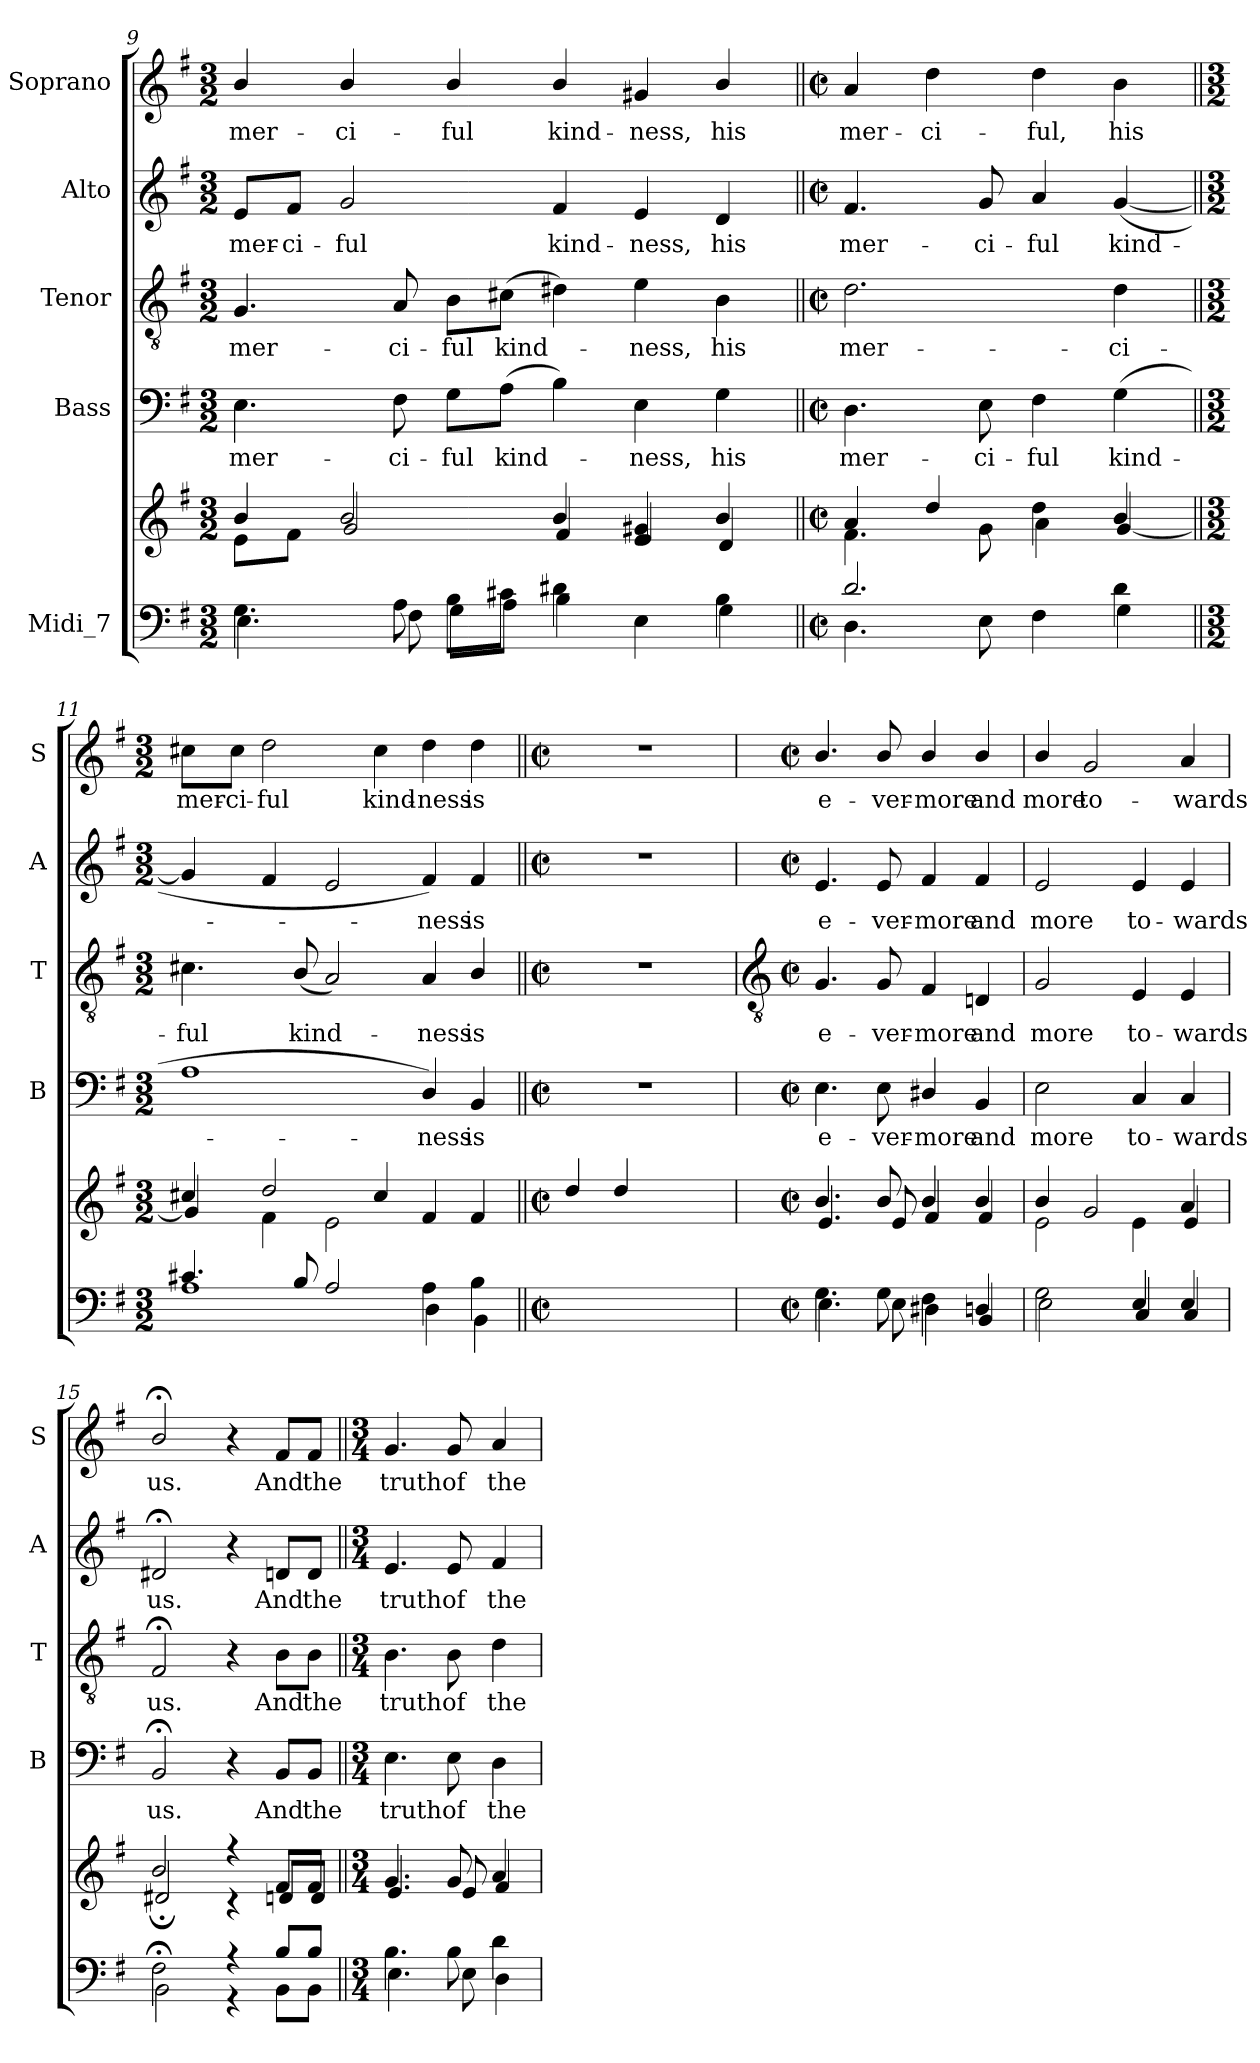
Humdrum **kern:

**kern	**kern	**kern	**text	**kern	**text	**kern	**text	**kern	**text
*part5	*part5	*part4	*part4	*part3	*part3	*part2	*part2	*part1	*part1
*staff6	*staff5	*staff4	*staff4	*staff3	*staff3	*staff2	*staff2	*staff1	*staff1
*I"Midi_7	*	*I"Bass	*	*I"Tenor	*	*I"Alto	*	*I"Soprano	*
*	*	*I'B	*	*I'T	*	*I'A	*	*I'S	*
!!LO:LB:g=z
*clefF4	*clefG2	*clefF4	*	*clefGv2	*	*clefG2	*	*clefG2	*
*k[f#]	*k[f#]	*k[f#]	*	*k[f#]	*	*k[f#]	*	*k[f#]	*
*G:	*G:	*G:	*	*G:	*	*G:	*	*G:	*
*M3/2	*M3/2	*M3/2	*	*M3/2	*	*M3/2	*	*M3/2	*
=9	=9	=9	=9	=9	=9	=9	=9	=9	=9
*^	*^	*	*	*	*	*	*	*	*
*	*	*	*^	*	*	*	*	*	*	*	*
!	!	!	!	!	!	!LO:LY:b	!	!LO:LY:b	!	!LO:LY:b	!	!LO:LY:b
4.G\	4.E\	4b/	8e\L	1ryy	4.E	mer-	4.G	mer-	8e/L	mer-	4b/	mer-
!	!	!	!	!	!	!	!	!	!	!LO:LY:b	!	!
.	.	.	8f#\J	.	.	.	.	.	8f#/J	-ci-	.	.
!	!	!	!	!	!	!	!	!	!	!LO:LY:b	!	!LO:LY:b
.	.	2b/	2g/	.	.	.	.	.	2g	-ful	4b/	-ci-
!	!	!	!	!	!	!LO:LY:b	!	!LO:LY:b	!	!	!	!
8A\	8F#\	.	.	.	8F#	-ci-	8A	-ci-	.	.	.	.
!	!	!	!	!	!	!LO:LY:b	!	!LO:LY:b	!	!	!	!LO:LY:b
8B\L	8G\L	.	.	.	8G\L	-ful	8B\L	-ful	.	.	4b/	-ful
!	!	!	!	!	!	!LO:LY:b	!	!LO:LY:b	!	!	!	!
8c#X\J	8A\J	.	.	.	(>8A\J	kind-	(>8c#X\J	kind-	.	.	.	.
!	!	!	!	!	!	!	!	!	!	!LO:LY:b	!	!LO:LY:b
4d#X\	4B\	4b/	4f#/	.	4B)	.	4d#X)	.	4f#	kind-	4b/	kind-
!	!	!	!	!	!	!LO:LY:b	!	!LO:LY:b	!	!LO:LY:b	!	!LO:LY:b
4ryy	4E\	4g#X/	4e/	4e/	4E	ness,	4e	ness,	4e	-ness,	4g#X	-ness,
!	!	!	!	!	!	!LO:LY:b	!	!LO:LY:b	!	!LO:LY:b	!	!LO:LY:b
4B\	4G\	4b/	4d/	4ryy	4G	his	4B	his	4d	his	4b/	his
*	*	*v	*v	*v	*	*	*	*	*	*	*	*
=10||	=10||	=10||	=10||	=10||	=10||	=10||	=10||	=10||	=10||	=10||
*M2/2	*	*M2/2	*M2/2	*	*M2/2	*	*M2/2	*	*M2/2	*
*met(c|)	*	*met(c|)	*met(c|)	*	*met(c|)	*	*met(c|)	*	*met(c|)	*
*	*	*^	*	*	*	*	*	*	*	*
*	*	*	*^	*	*	*	*	*	*	*	*
!	!	!	!	!	!	!LO:LY:b	!	!LO:LY:b	!	!LO:LY:b	!	!LO:LY:b
*	*	*	*v	*v	*	*	*	*	*	*	*	*
2.d/	4.D\	4a/	4.f#\	4.D	mer-	2.d	mer-	4.f#	mer-	4a	mer-
!	!	!	!	!	!	!	!	!	!	!	!LO:LY:b
.	.	4dd/	.	.	.	.	.	.	.	4dd	-ci-
!	!	!	!	!	!LO:LY:b	!	!	!	!LO:LY:b	!	!
.	8E\	.	8g\	8E	-ci-	.	.	8g	-ci-	.	.
!	!	!	!	!	!LO:LY:b	!	!	!	!LO:LY:b	!	!LO:LY:b
.	4F#\	4dd\	4a\	4F#	-ful	.	.	4a	-ful	4dd	-ful,
!	!	!	!	!	!LO:LY:b	!	!LO:LY:b	!	!LO:LY:b	!	!LO:LY:b
4d\	4G\	4b/	[4g/	(>4G	kind-	4d	-ci-	(<[4g	kind-	4b	his
=11||	=11||	=11||	=11||	=11||	=11||	=11||	=11||	=11||	=11||	=11||	=11||
*M3/2	*	*M3/2	*	*M3/2	*	*M3/2	*	*M3/2	*	*M3/2	*
!	!	!	!	!	!	!	!LO:LY:b	!	!	!	!LO:LY:b
4.c#X/	1A\	4cc#X/	4g/]	1A	.	4.c#X	-ful	4g]	.	8cc#X\L	mer-
!	!	!	!	!	!	!	!	!	!	!	!LO:LY:b
.	.	.	.	.	.	.	.	.	.	8cc#\J	-ci-
!	!	!	!	!	!	!	!	!	!	!	!LO:LY:b
.	.	2dd/	4f#\	.	.	.	.	4f#	.	2dd	-ful
!	!	!	!	!	!	!	!LO:LY:b	!	!	!	!
8B/	.	.	.	.	.	(<8B/	kind-	.	.	.	.
2A/	.	.	2e\	.	.	2A)	.	2e	.	.	.
!	!	!	!	!	!	!	!	!	!	!	!LO:LY:b
.	.	4cc#/	.	.	.	.	.	.	.	4cc#	kind-
!	!	!	!	!	!LO:LY:b	!	!LO:LY:b	!	!LO:LY:b	!	!LO:LY:b
4A\	4D\	2ryy	4f#/	4D/)	ness	4A	ness	4f#)	ness	4dd	-ness
!	!	!	!	!	!LO:LY:b	!	!LO:LY:b	!	!LO:LY:b	!	!LO:LY:b
4B\	4BB\	.	4f#/	4BB	is	4B/	is	4f#	is	4dd	is
*v	*v	*	*	*	*	*	*	*	*	*	*
*	*v	*v	*	*	*	*	*	*	*	*
=12||	=12||	=12||	=12||	=12||	=12||	=12||	=12||	=12||	=12||
*M2/2	*M2/2	*M2/2	*	*M2/2	*	*M2/2	*	*M2/2	*
*met(c|)	*met(c|)	*met(c|)	*	*met(c|)	*	*met(c|)	*	*met(c|)	*
1ryy	4dd/	1r	.	1r	.	1r	.	1r	.
.	4dd/	.	.	.	.	.	.	.	.
.	2ryy	.	.	.	.	.	.	.	.
!!LO:LB:g=z
=13	=13	=13	=13	=13	=13	=13	=13	=13	=13
*	*	*	*	*clefGv2	*	*	*	*	*
*M2/2	*M2/2	*M2/2	*	*M2/2	*	*M2/2	*	*M2/2	*
*met(c|)	*met(c|)	*met(c|)	*	*met(c|)	*	*met(c|)	*	*met(c|)	*
*^	*^	*	*	*	*	*	*	*	*
!	!	!	!	!	!LO:LY:b	!	!LO:LY:b	!	!LO:LY:b	!	!LO:LY:b
4.G\	4.E\	4.b/	4.e/	4.E	e-	4.G	e-	4.e	e-	4.b/	e-
!	!	!	!	!	!LO:LY:b	!	!LO:LY:b	!	!LO:LY:b	!	!LO:LY:b
8G\	8E\	8b/	8e/	8E	-ver-	8G	-ver-	8e	-ver-	8b/	-ver-
!	!	!	!	!	!LO:LY:b	!	!LO:LY:b	!	!LO:LY:b	!	!LO:LY:b
4F#\	4D#X\	4b/	4f#/	4D#X/	-more	4F#	-more	4f#	-more	4b/	-more
!	!	!	!	!	!LO:LY:b	!	!LO:LY:b	!	!LO:LY:b	!	!LO:LY:b
4Dn/	4BB/	4b/	4f#/	4BB	and	4Dn	and	4f#	and	4b/	and
=14	=14	=14	=14	=14	=14	=14	=14	=14	=14	=14	=14
!	!	!	!	!	!LO:LY:b	!	!LO:LY:b	!	!LO:LY:b	!	!LO:LY:b
2G\	2E\	4b/	2e\	2E	more	2G	more	2e	more	4b/	more
!	!	!	!	!	!	!	!	!	!	!	!LO:LY:b
.	.	2g/	.	.	.	.	.	.	.	2g	to-
!	!	!	!	!	!LO:LY:b	!	!LO:LY:b	!	!LO:LY:b	!	!
4E/	4C/	.	4e\	4C	to-	4E	to-	4e	to-	.	.
!	!	!	!	!	!LO:LY:b	!	!LO:LY:b	!	!LO:LY:b	!	!LO:LY:b
4E/	4C/	4a/	4e/	4C	-wards	4E	-wards	4e	-wards	4a	-wards
=15	=15	=15	=15	=15	=15	=15	=15	=15	=15	=15	=15
!	!	!	!	!	!LO:LY:b	!	!LO:LY:b	!	!LO:LY:b	!	!LO:LY:b
2F#;<\	2BB\	2b/	2d#X;</	2BB;<	us.	2F#;<	us.	2d#X;<	us.	2b;</	us.
4r	4r	4r	4r	4r	.	4r	.	4r	.	4r	.
!	!	!	!	!	!LO:LY:b	!	!LO:LY:b	!	!LO:LY:b	!	!LO:LY:b
8B/L	8BB\L	8f#/L	8dn/L	8BB/L	And	8B\L	And	8dn/L	And	8f#/L	And
!	!	!	!	!	!LO:LY:b	!	!LO:LY:b	!	!LO:LY:b	!	!LO:LY:b
8BJ	8BB\J	8f#/J	8d/J	8BB/J	the	8B\J	the	8d/J	the	8f#/J	the
=16||	=16||	=16||	=16||	=16||	=16||	=16||	=16||	=16||	=16||	=16||	=16||
*M3/4	*	*M3/4	*	*M3/4	*	*M3/4	*	*M3/4	*	*M3/4	*
!	!	!	!	!	!LO:LY:b	!	!LO:LY:b	!	!LO:LY:b	!	!LO:LY:b
4.B\	4.E\	4.g/	4.e/	4.E	truth	4.B	truth	4.e	truth	4.g	truth
!	!	!	!	!	!LO:LY:b	!	!LO:LY:b	!	!LO:LY:b	!	!LO:LY:b
8B\	8E\	8g/	8e/	8E	of	8B	of	8e	of	8g	of
!	!	!	!	!	!LO:LY:b	!	!LO:LY:b	!	!LO:LY:b	!	!LO:LY:b
4d\	4D\	4a/	4f#/	4D	the	4d	the	4f#	the	4a	the
*v	*v	*	*	*	*	*	*	*	*	*	*
*	*v	*v	*	*	*	*	*	*	*	*
=	=	=	=	=	=	=	=	=	=
*-	*-	*-	*-	*-	*-	*-	*-	*-	*-
